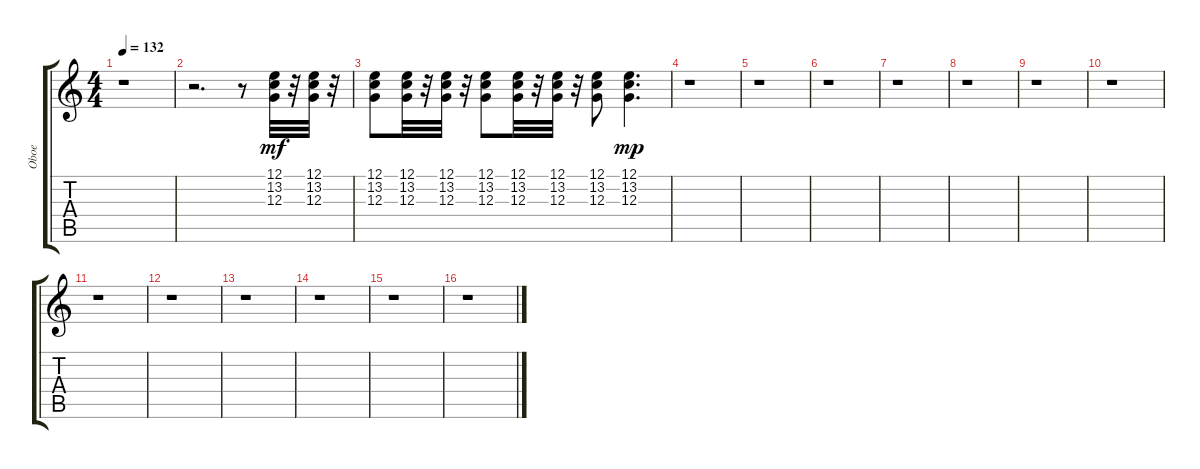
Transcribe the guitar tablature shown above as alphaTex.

\track ("Oboe" "Oboe") {instrument oboe}
\staff {score tabs}
\tuning (E4 B3 G3 D3 A2 E2) {hide}
\ts (4 4)
\tempo 132
\clef g2
\ks c
r.1{dy f} |
r.2{d} r.8 (12.1 13.2 12.3).32{dy mf balance 16} r.32 (12.1 13.2 12.3).32 r.32 |
(12.1 13.2 12.3).8{balance 16} (12.1 13.2 12.3).32{balance 0} r.32 (12.1 13.2 12.3).32 r.32 (12.1 13.2 12.3).8{balance 0} (12.1 13.2 12.3).32{balance 16} r.32 (12.1 13.2 12.3).32 r.32 (12.1 13.2 12.3).8{balance 16} (12.1 13.2 12.3).4{d dy mp balance 0} |
r.1 |
r.1 |
r.1 |
r.1 |
r.1 |
r.1 |
r.1 |
r.1 |
r.1 |
r.1 |
r.1 |
r.1 |
r.1
